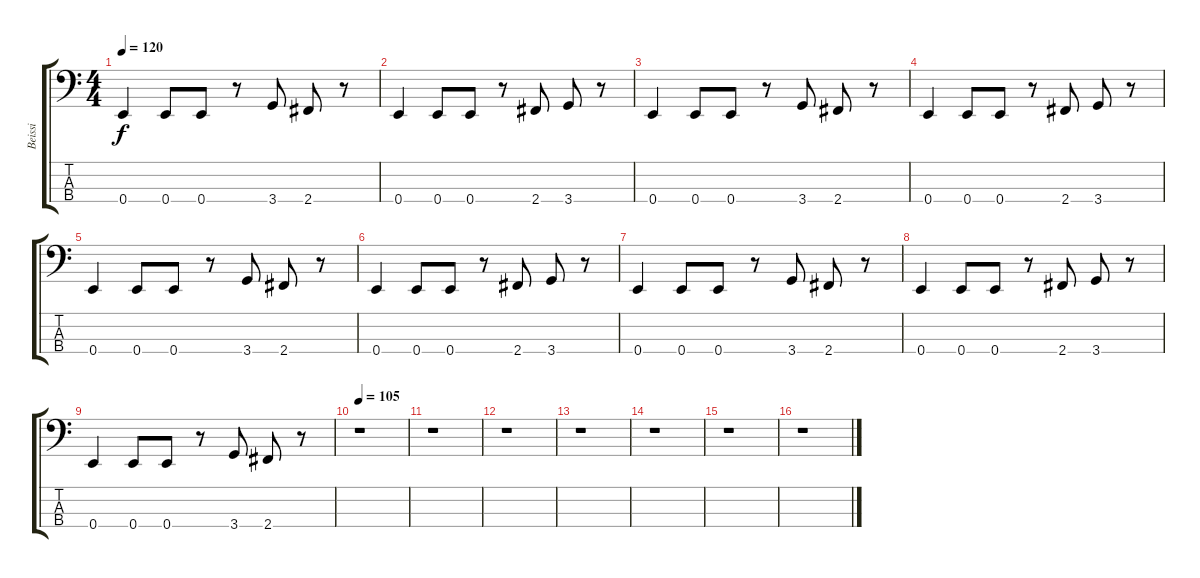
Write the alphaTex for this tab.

\track ("Beissi" "Beissi") {instrument electricbasspick}
\staff {score tabs}
\tuning (G2 D2 A1 E1) {hide}
\ts (4 4)
\tempo 120
\clef f4
\ks c
0.4.4{dy f} 0.4.8 0.4.8 r.8 3.4.8 2.4.8 r.8 |
0.4.4 0.4.8 0.4.8 r.8 2.4.8 3.4.8 r.8 |
0.4.4 0.4.8 0.4.8 r.8 3.4.8 2.4.8 r.8 |
0.4.4 0.4.8 0.4.8 r.8 2.4.8 3.4.8 r.8 |
0.4.4 0.4.8 0.4.8 r.8 3.4.8 2.4.8 r.8 |
0.4.4 0.4.8 0.4.8 r.8 2.4.8 3.4.8 r.8 |
0.4.4 0.4.8 0.4.8 r.8 3.4.8 2.4.8 r.8 |
0.4.4 0.4.8 0.4.8 r.8 2.4.8 3.4.8 r.8 |
0.4.4 0.4.8 0.4.8 r.8 3.4.8 2.4.8 r.8 |
\tempo 105
r.1 |
r.1 |
r.1 |
r.1 |
r.1 |
r.1 |
r.1
